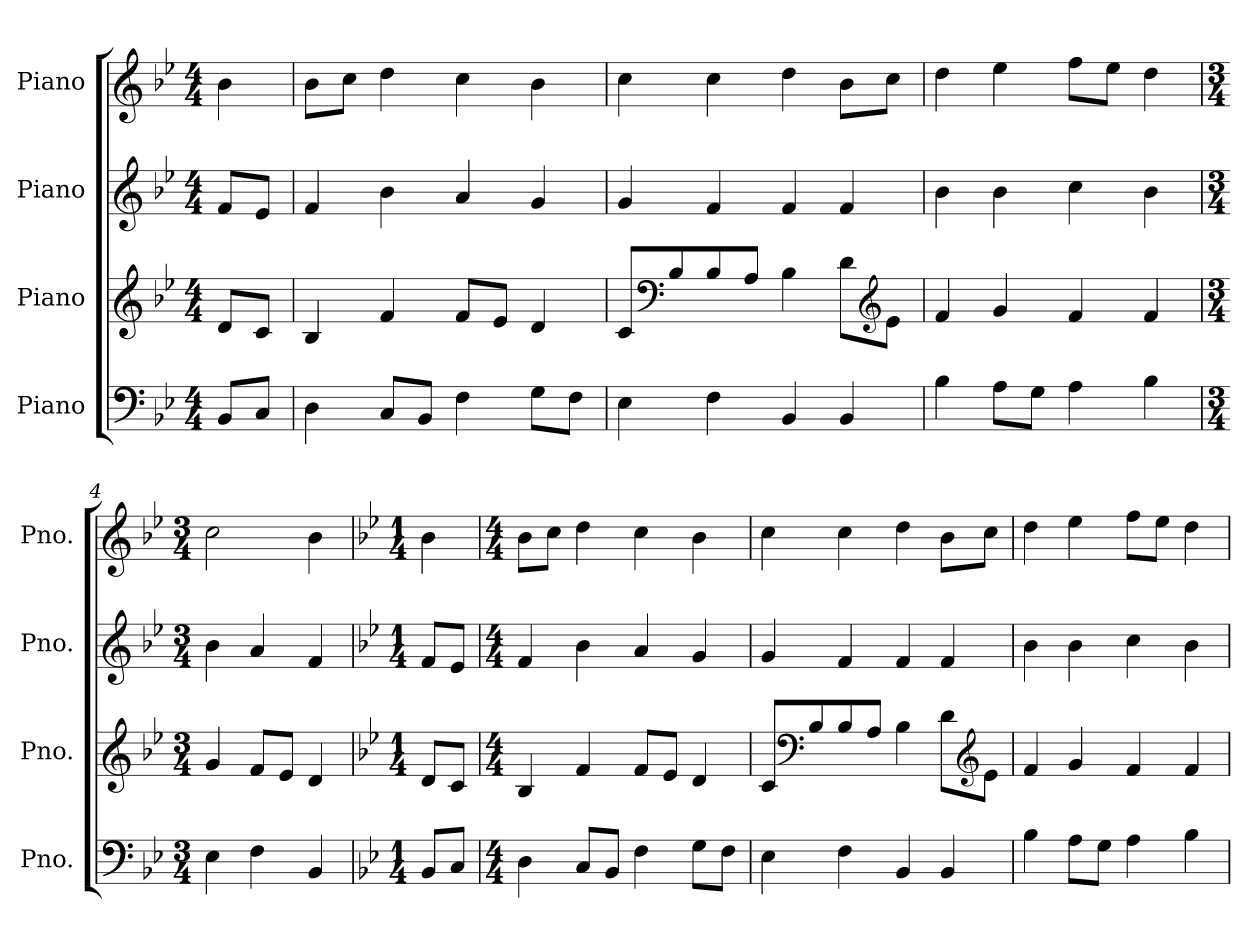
**kern	**kern	**kern	**kern
*part4	*part3	*part2	*part1
*staff4	*staff3	*staff2	*staff1
*I"Piano	*I"Piano	*I"Piano	*I"Piano
*I'Pno.	*I'Pno.	*I'Pno.	*I'Pno.
*clefF4	*clefG2	*clefG2	*clefG2
*k[b-e-]	*k[b-e-]	*k[b-e-]	*k[b-e-]
*M4/4	*M4/4	*M4/4	*M4/4
*MM120	*MM120	*MM120	*MM120
=	=	=	=
8BB-/L	8d/L	8f/L	4b-\
8C/J	8c/J	8e-/J	.
=1	=1	=1	=1
4D\	4B-/	4f/	8b-\L
.	.	.	8cc\J
8C/L	4f/	4b-\	4dd\
8BB-/J	.	.	.
4F\	8f/L	4a/	4cc\
.	8e-/J	.	.
8G\L	4d/	4g/	4b-\
8F\J	.	.	.
=2	=2	=2	=2
4E-\	8c/L	4g/	4cc\
*	*clefF4	*	*
.	8B-/	.	.
4F\	8B-/	4f/	4cc\
.	8A/J	.	.
4BB-/	4B-\	4f/	4dd\
4BB-/	8d\L	4f/	8b-\L
*	*clefG2	*	*
.	8e-\J	.	8cc\J
=3	=3	=3	=3
4B-\	4f/	4b-\	4dd\
8A\L	4g/	4b-\	4ee-\
8G\J	.	.	.
4A\	4f/	4cc\	8ff\L
.	.	.	8ee-\J
4B-\	4f/	4b-\	4dd\
=4	=4	=4	=4
*M3/4	*M3/4	*M3/4	*M3/4
4E-\	4g/	4b-\	2cc\
4F\	8f/L	4a/	.
.	8e-/J	.	.
4BB-/	4d/	4f/	4b-\
=5	=5	=5	=5
*k[b-e-]	*k[b-e-]	*k[b-e-]	*k[b-e-]
*M1/4	*M1/4	*M1/4	*M1/4
8BB-/L	8d/L	8f/L	4b-\
8C/J	8c/J	8e-/J	.
!!LO:LB:g=z
=6	=6	=6	=6
*M4/4	*M4/4	*M4/4	*M4/4
4D\	4B-/	4f/	8b-\L
.	.	.	8cc\J
8C/L	4f/	4b-\	4dd\
8BB-/J	.	.	.
4F\	8f/L	4a/	4cc\
.	8e-/J	.	.
8G\L	4d/	4g/	4b-\
8F\J	.	.	.
=7	=7	=7	=7
4E-\	8c/L	4g/	4cc\
*	*clefF4	*	*
.	8B-/	.	.
4F\	8B-/	4f/	4cc\
.	8A/J	.	.
4BB-/	4B-\	4f/	4dd\
4BB-/	8d\L	4f/	8b-\L
*	*clefG2	*	*
.	8e-\J	.	8cc\J
=8	=8	=8	=8
4B-\	4f/	4b-\	4dd\
8A\L	4g/	4b-\	4ee-\
8G\J	.	.	.
4A\	4f/	4cc\	8ff\L
.	.	.	8ee-\J
4B-\	4f/	4b-\	4dd\
=	=	=	=
*-	*-	*-	*-
